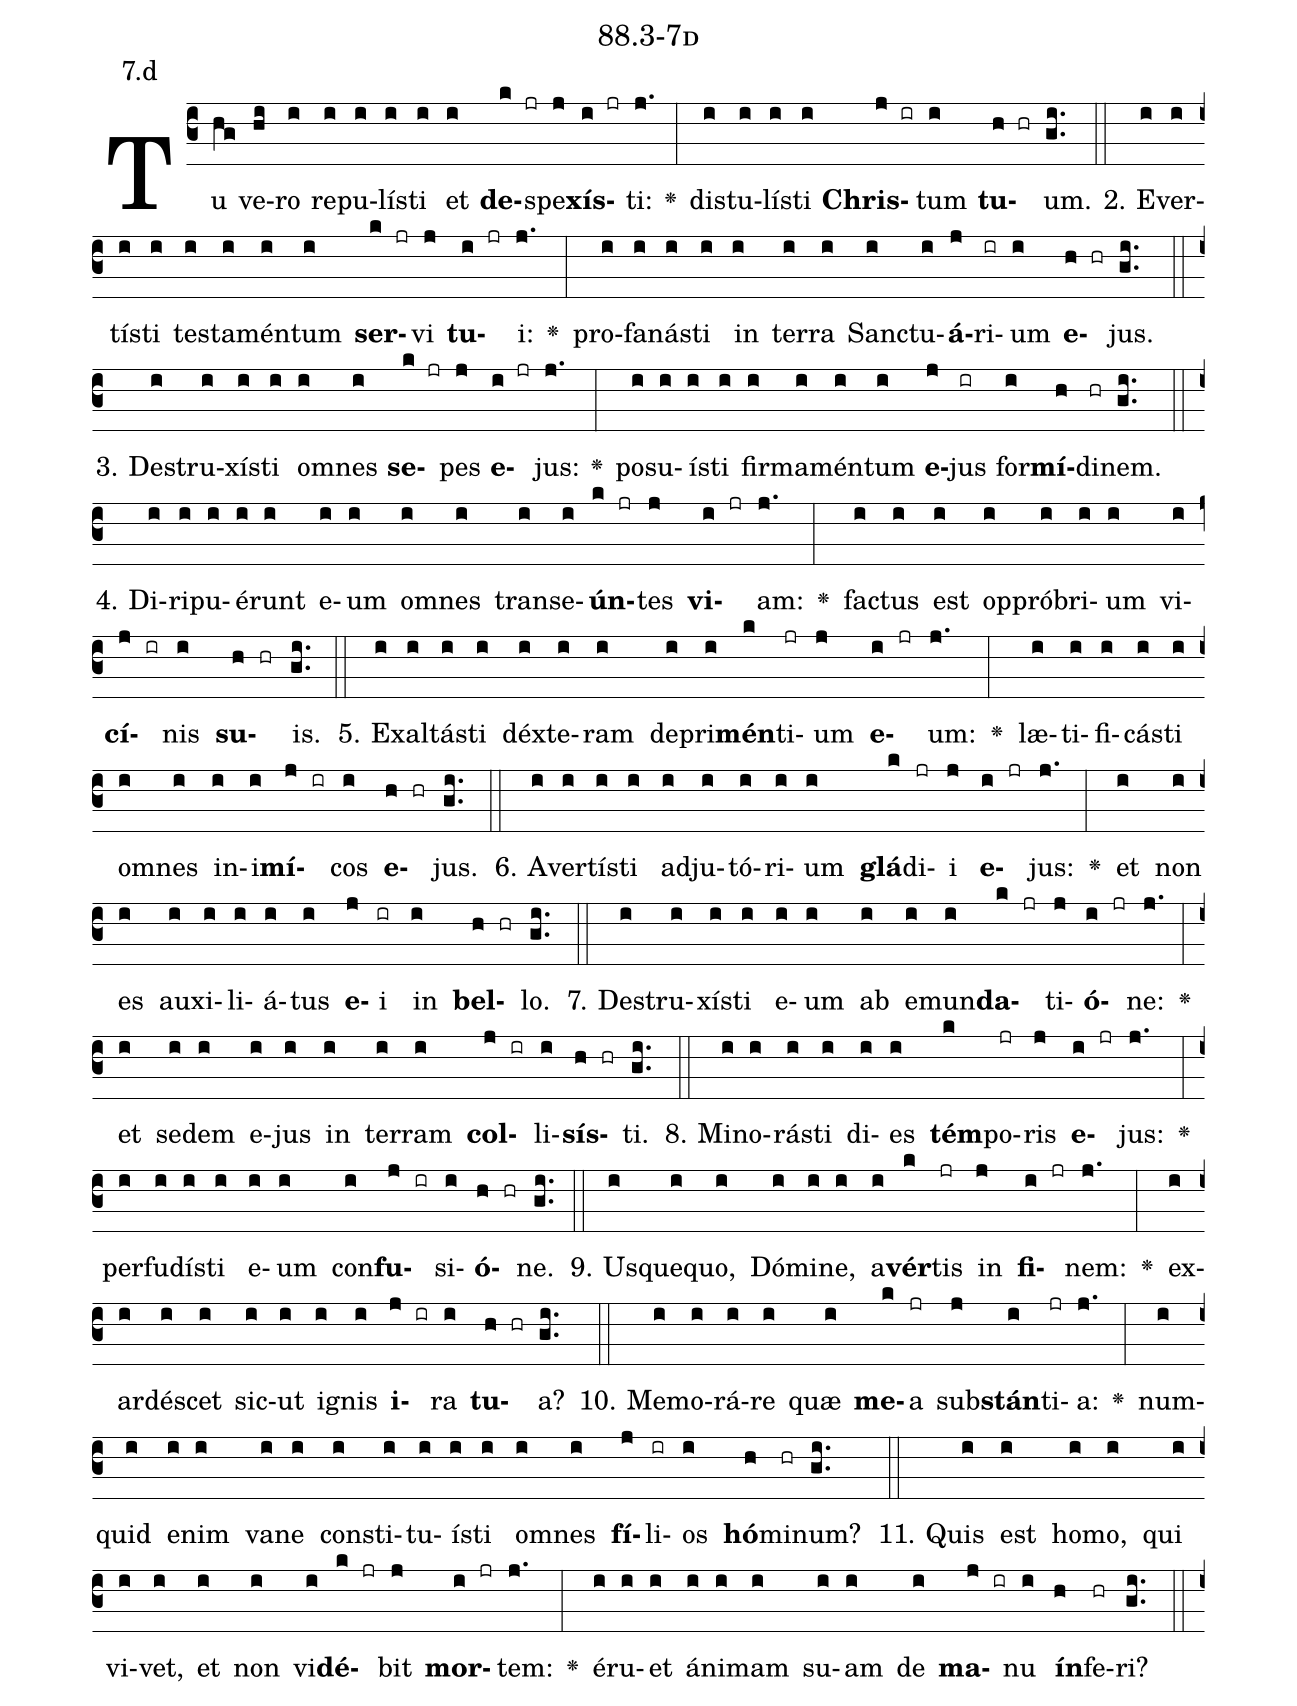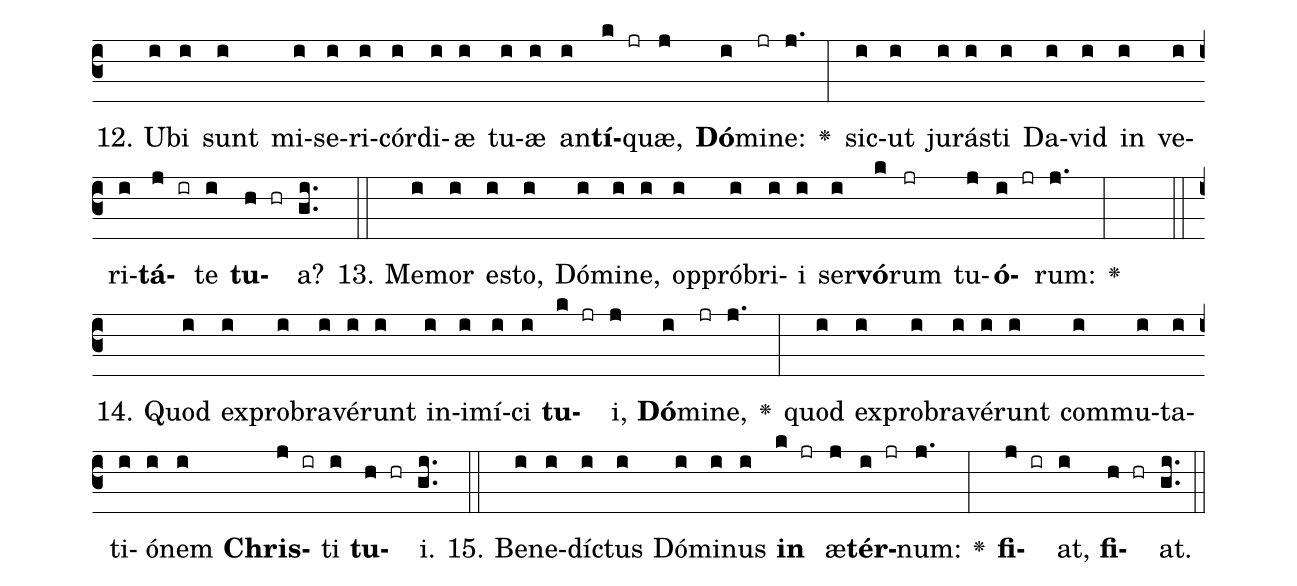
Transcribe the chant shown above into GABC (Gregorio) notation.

name: 88.3-7d;
annotation: 7.d;
%%
(c3)Tu(hg) ve(hi)ro(i) re(i)pu(i)lís(i)ti(i) et(i) <b>de</b>(k jr)spe(j)<b>xís</b>(i jr)ti:(j.) <v>\greheightstar</v>(:) dis(i)tu(i)lís(i)ti(i) <b>Chris</b>(j ir)tum(i) <b>tu</b>(h hr)um.(gi..) (::)
2. E(i)ver(i)tís(i)ti(i) tes(i)ta(i)mén(i)tum(i) <b>ser</b>(k jr)vi(j) <b>tu</b>(i jr)i:(j.) <v>\greheightstar</v>(:) pro(i)fa(i)nás(i)ti(i) in(i) ter(i)ra(i) Sanc(i)tu(i)<b>á</b>(j)ri(ir)um(i) <b>e</b>(h hr)jus.(gi..) (::)
3. De(i)stru(i)xís(i)ti(i) om(i)nes(i) <b>se</b>(k jr)pes(j) <b>e</b>(i jr)jus:(j.) <v>\greheightstar</v>(:) po(i)su(i)ís(i)ti(i) fir(i)ma(i)mén(i)tum(i) <b>e</b>(j)jus(ir) for(i)<b>mí</b>(h)di(hr)nem.(gi..) (::)
4. Di(i)ri(i)pu(i)é(i)runt(i) e(i)um(i) om(i)nes(i) trans(i)e(i)<b>ún</b>(k jr)tes(j) <b>vi</b>(i jr)am:(j.) <v>\greheightstar</v>(:) fac(i)tus(i) est(i) op(i)pró(i)bri(i)um(i) vi(i)<b>cí</b>(j ir)nis(i) <b>su</b>(h hr)is.(gi..) (::)
5. Ex(i)al(i)tás(i)ti(i) déx(i)te(i)ram(i) de(i)pri(i)<b>mén</b>(k)ti(jr)um(j) <b>e</b>(i jr)um:(j.) <v>\greheightstar</v>(:) læ(i)ti(i)fi(i)cás(i)ti(i) om(i)nes(i) in(i)i(i)<b>mí</b>(j ir)cos(i) <b>e</b>(h hr)jus.(gi..) (::)
6. A(i)ver(i)tís(i)ti(i) ad(i)ju(i)tó(i)ri(i)um(i) <b>glá</b>(k)di(jr)i(j) <b>e</b>(i jr)jus:(j.) <v>\greheightstar</v>(:) et(i) non(i) es(i) au(i)xi(i)li(i)á(i)tus(i) <b>e</b>(j)i(ir) in(i) <b>bel</b>(h hr)lo.(gi..) (::)
7. De(i)stru(i)xís(i)ti(i) e(i)um(i) ab(i) e(i)mun(i)<b>da</b>(k jr)ti(j)<b>ó</b>(i jr)ne:(j.) <v>\greheightstar</v>(:) et(i) se(i)dem(i) e(i)jus(i) in(i) ter(i)ram(i) <b>col</b>(j ir)li(i)<b>sís</b>(h hr)ti.(gi..) (::)
8. Mi(i)no(i)rás(i)ti(i) di(i)es(i) <b>tém</b>(k)po(jr)ris(j) <b>e</b>(i jr)jus:(j.) <v>\greheightstar</v>(:) per(i)fu(i)dís(i)ti(i) e(i)um(i) con(i)<b>fu</b>(j ir)si(i)<b>ó</b>(h hr)ne.(gi..) (::)
9. Us(i)que(i)quo,(i) Dó(i)mi(i)ne,(i) a(i)<b>vér</b>(k)tis(jr) in(j) <b>fi</b>(i jr)nem:(j.) <v>\greheightstar</v>(:) ex(i)ar(i)dé(i)scet(i) sic(i)ut(i) i(i)gnis(i) <b>i</b>(j ir)ra(i) <b>tu</b>(h hr)a?(gi..) (::)
10. Me(i)mo(i)rá(i)re(i) quæ(i) <b>me</b>(k)a(jr) sub(j)<b>stán</b>(i)ti(jr)a:(j.) <v>\greheightstar</v>(:) num(i)quid(i) e(i)nim(i) va(i)ne(i) con(i)sti(i)tu(i)ís(i)ti(i) om(i)nes(i) <b>fí</b>(j)li(ir)os(i) <b>hó</b>(h)mi(hr)num?(gi..) (::)
11. Quis(i) est(i) ho(i)mo,(i) qui(i) vi(i)vet,(i) et(i) non(i) vi(i)<b>dé</b>(k jr)bit(j) <b>mor</b>(i jr)tem:(j.) <v>\greheightstar</v>(:) é(i)ru(i)et(i) á(i)ni(i)mam(i) su(i)am(i) de(i) <b>ma</b>(j ir)nu(i) <b>ín</b>(h)fe(hr)ri?(gi..) (::)
12. U(i)bi(i) sunt(i) mi(i)se(i)ri(i)cór(i)di(i)æ(i) tu(i)æ(i) an(i)<b>tí</b>(k jr)quæ,(j) <b>Dó</b>(i)mi(jr)ne:(j.) <v>\greheightstar</v>(:) sic(i)ut(i) ju(i)rás(i)ti(i) Da(i)vid(i) in(i) ve(i)ri(i)<b>tá</b>(j ir)te(i) <b>tu</b>(h hr)a?(gi..) (::)
13. Me(i)mor(i) es(i)to,(i) Dó(i)mi(i)ne,(i) op(i)pró(i)bri(i)i(i) ser(i)<b>vó</b>(k)rum(jr) tu(j)<b>ó</b>(i jr)rum:(j.) <v>\greheightstar</v>(:)  (::)
14. Quod(i) ex(i)pro(i)bra(i)vé(i)runt(i) in(i)i(i)mí(i)ci(i) <b>tu</b>(k jr)i,(j) <b>Dó</b>(i)mi(jr)ne,(j.) <v>\greheightstar</v>(:) quod(i) ex(i)pro(i)bra(i)vé(i)runt(i) com(i)mu(i)ta(i)ti(i)ó(i)nem(i) <b>Chris</b>(j ir)ti(i) <b>tu</b>(h hr)i.(gi..) (::)
15. Be(i)ne(i)díc(i)tus(i) Dó(i)mi(i)nus(i) <b>in</b>(k jr) æ(j)<b>tér</b>(i jr)num:(j.) <v>\greheightstar</v>(:) <b>fi</b>(j ir)at,(i) <b>fi</b>(h hr)at.(gi..) (::)
